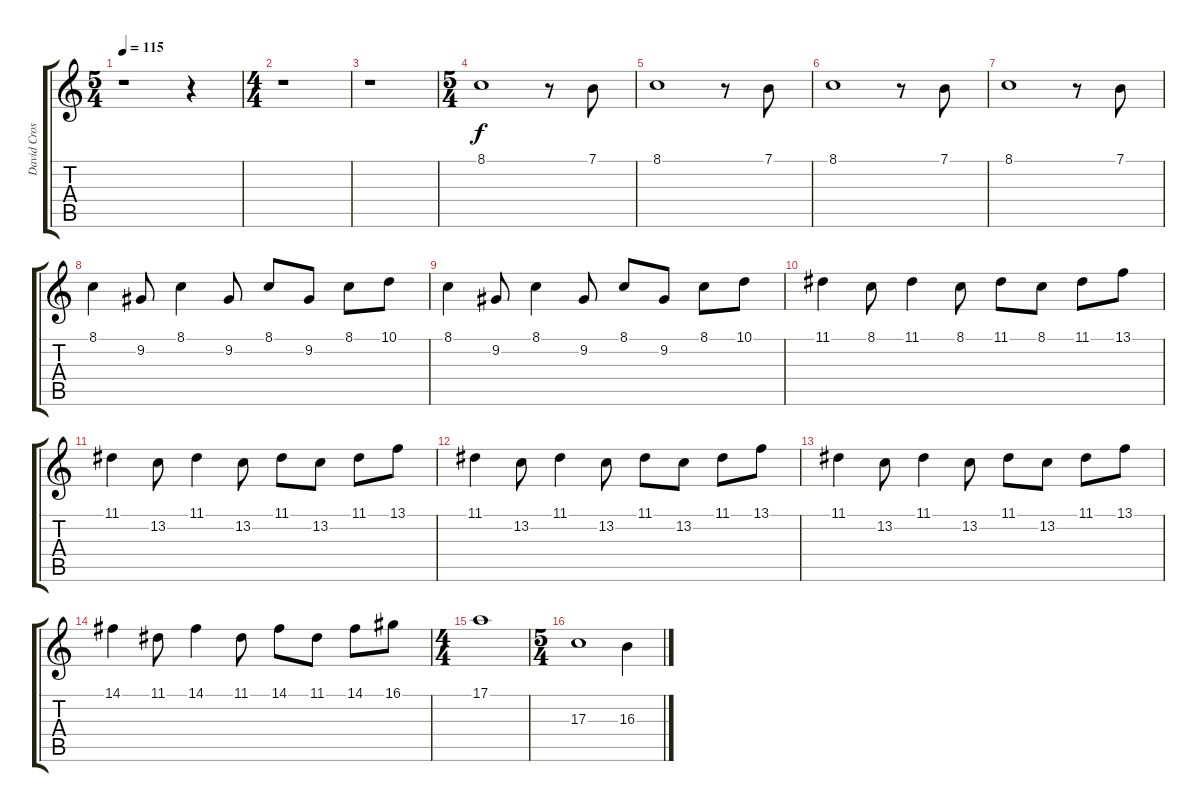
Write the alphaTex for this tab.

\track ("David Cross (violin)" "David Cros") {instrument synthstrings1}
\staff {score tabs}
\tuning (E4 B3 G3 D3 A2 E2) {hide}
\ts (5 4)
\tempo 115
\clef g2
\ks c
r.1{dy f} r.4 |
\ts (4 4)
r.1 |
r.1 |
\ts (5 4)
8.1.1 r.8 7.1.8 |
8.1.1 r.8 7.1.8 |
8.1.1 r.8 7.1.8 |
8.1.1 r.8 7.1.8 |
8.1.4 9.2.8 8.1.4 9.2.8 8.1.8 9.2.8 8.1.8 10.1.8 |
8.1.4 9.2.8 8.1.4 9.2.8 8.1.8 9.2.8 8.1.8 10.1.8 |
11.1.4 8.1.8 11.1.4 8.1.8 11.1.8 8.1.8 11.1.8 13.1.8 |
11.1.4 13.2.8 11.1.4 13.2.8 11.1.8 13.2.8 11.1.8 13.1.8 |
11.1.4 13.2.8 11.1.4 13.2.8 11.1.8 13.2.8 11.1.8 13.1.8 |
11.1.4 13.2.8 11.1.4 13.2.8 11.1.8 13.2.8 11.1.8 13.1.8 |
14.1.4 11.1.8 14.1.4 11.1.8 14.1.8 11.1.8 14.1.8 16.1.8 |
\ts (4 4)
17.1.1 |
\ts (5 4)
17.3.1 16.3.4
